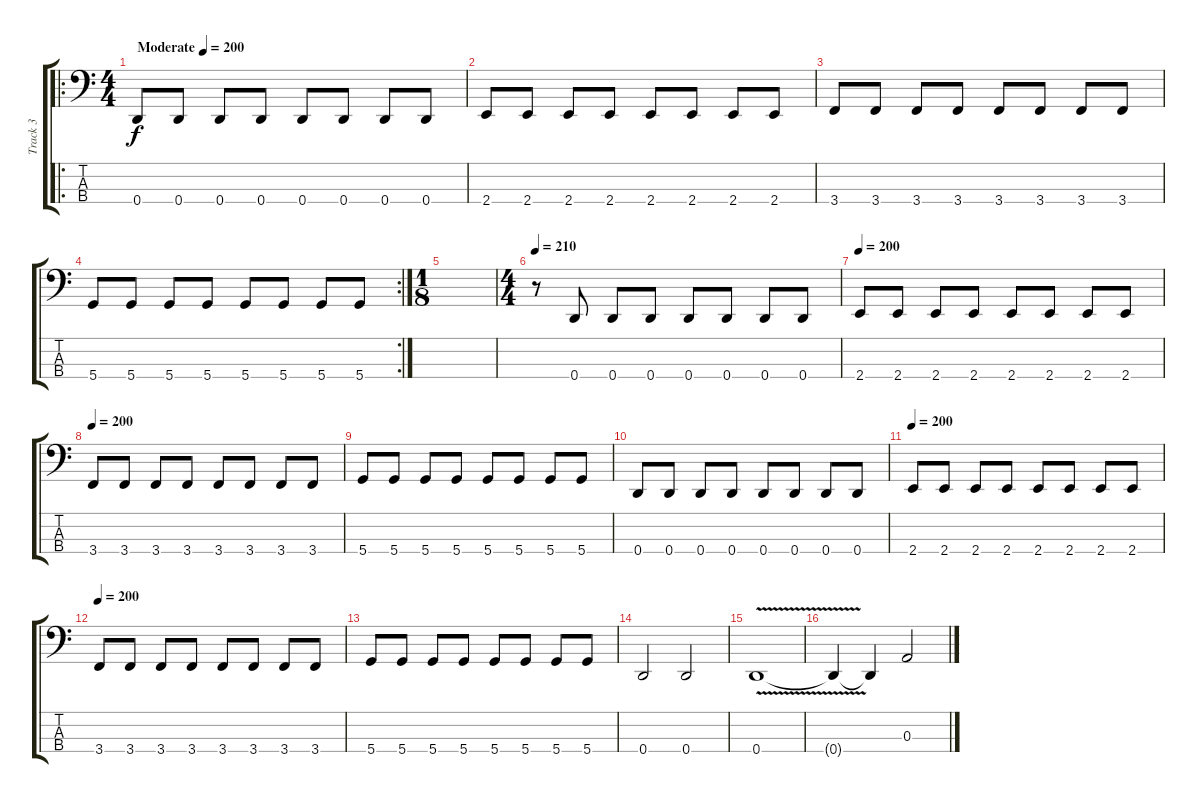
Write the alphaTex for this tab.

\track ("Track 3" "Track 3") {instrument electricbassfinger}
\staff {score tabs}
\tuning (G2 D2 A1 D1) {hide}
\ro
\ts (4 4)
\tempo (200 "Moderate")
\clef f4
\ks c
0.4.8{dy f volume 4 instrument electricbassfinger} 0.4.8 0.4.8 0.4.8 0.4.8 0.4.8 0.4.8 0.4.8 |
2.4.8 2.4.8 2.4.8 2.4.8 2.4.8 2.4.8 2.4.8 2.4.8 |
3.4.8 3.4.8 3.4.8 3.4.8 3.4.8 3.4.8 3.4.8 3.4.8 |
\rc 2
5.4.8 5.4.8 5.4.8 5.4.8 5.4.8 5.4.8 5.4.8 5.4.8 |
\ts (1 8)
|
\ts (4 4)
\tempo 210
r.8{volume 12} 0.4.8 0.4.8 0.4.8 0.4.8 0.4.8 0.4.8 0.4.8 |
\tempo 200
2.4.8 2.4.8 2.4.8 2.4.8 2.4.8 2.4.8 2.4.8 2.4.8 |
\tempo 200
3.4.8 3.4.8 3.4.8 3.4.8 3.4.8 3.4.8 3.4.8 3.4.8 |
5.4.8 5.4.8 5.4.8 5.4.8 5.4.8 5.4.8 5.4.8 5.4.8 |
0.4.8{volume 12} 0.4.8 0.4.8 0.4.8 0.4.8 0.4.8 0.4.8 0.4.8 |
\tempo 200
2.4.8 2.4.8 2.4.8 2.4.8 2.4.8 2.4.8 2.4.8 2.4.8 |
\tempo 200
3.4.8 3.4.8 3.4.8 3.4.8 3.4.8 3.4.8 3.4.8 3.4.8 |
5.4.8 5.4.8 5.4.8 5.4.8 5.4.8 5.4.8 5.4.8 5.4.8 |
0.4.2 0.4.2 |
0.4{v}.1 |
0.4{t}.4 0.4{t}.4 0.3.2
